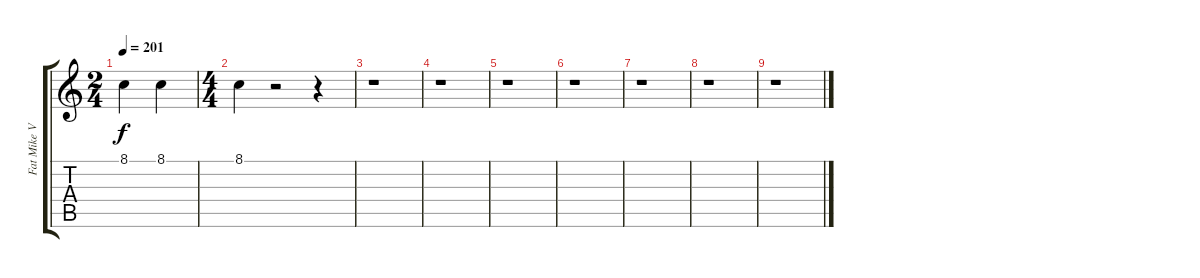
\track ("Fat Mike Voz" "Fat Mike V") {instrument viola}
\staff {score tabs}
\tuning (E4 B3 G3 D3 A2 E2) {hide}
\ts (2 4)
\tempo 201
\clef g2
\ks c
8.1.4{dy f} 8.1.4 |
\ts (4 4)
8.1.4 r.2 r.4 |
r.1 |
r.1 |
r.1 |
r.1 |
r.1 |
r.1 |
r.1
